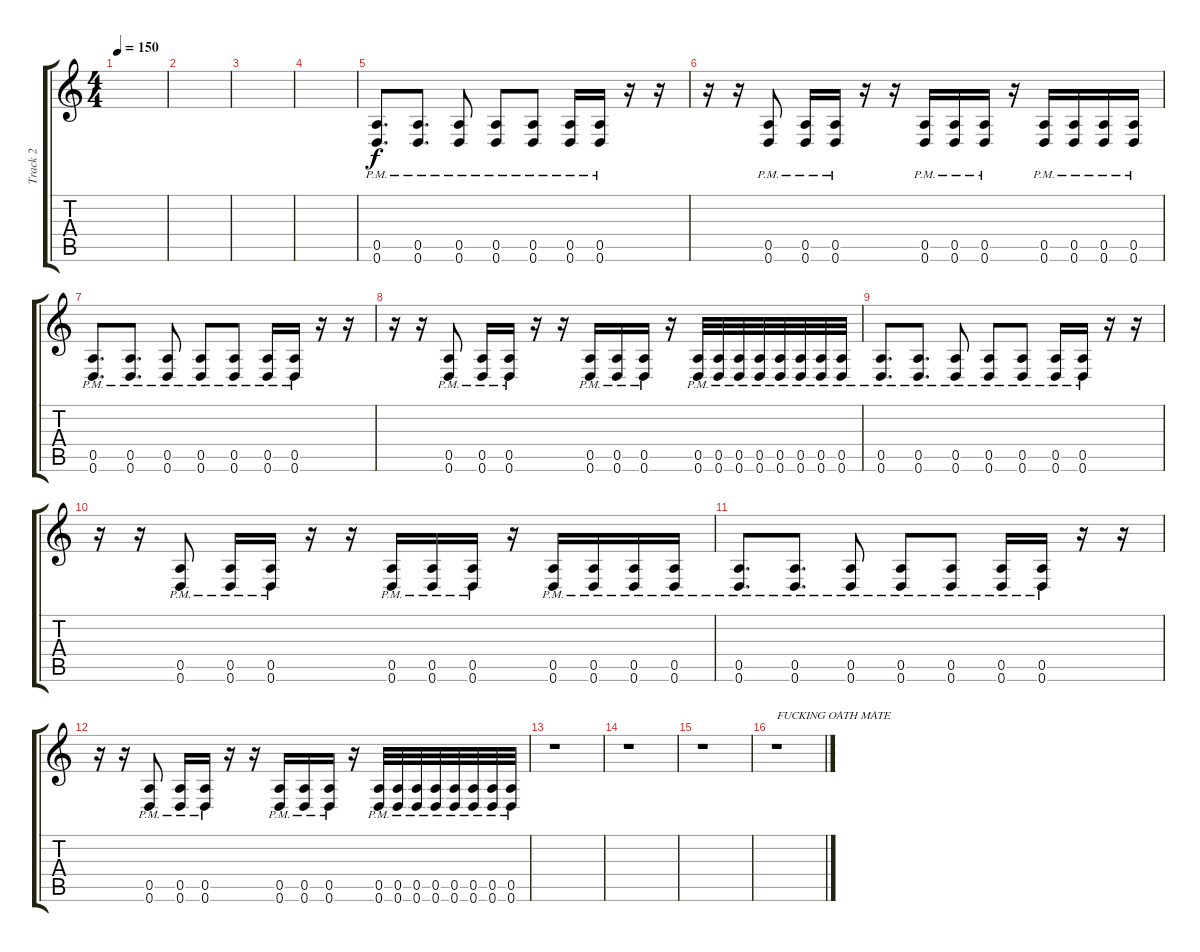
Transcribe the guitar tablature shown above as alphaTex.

\track ("Track 2" "Track 2") {instrument distortionguitar}
\staff {score tabs}
\tuning (E4 B3 G3 D3 A2 D2) {hide}
\ts (4 4)
\tempo 150
\clef g2
\ks c
|
|
|
|
(0.5{pm} 0.6{pm}).8{d} (0.5{pm} 0.6{pm}).8{d} (0.5{pm} 0.6{pm}).8 (0.5{pm} 0.6{pm}).8 (0.5{pm} 0.6{pm}).8 (0.5{pm} 0.6{pm}).16 (0.5{pm} 0.6{pm}).16 r.16 r.16 |
r.16 r.16 (0.5{pm} 0.6{pm}).8 (0.5{pm} 0.6{pm}).16 (0.5{pm} 0.6{pm}).16 r.16 r.16 (0.5{pm} 0.6{pm}).16 (0.5{pm} 0.6{pm}).16 (0.5{pm} 0.6{pm}).16 r.16 (0.5{pm} 0.6{pm}).16 (0.5{pm} 0.6{pm}).16 (0.5{pm} 0.6{pm}).16 (0.5{pm} 0.6{pm}).16 |
(0.5{pm} 0.6{pm}).8{d} (0.5{pm} 0.6{pm}).8{d} (0.5{pm} 0.6{pm}).8 (0.5{pm} 0.6{pm}).8 (0.5{pm} 0.6{pm}).8 (0.5{pm} 0.6{pm}).16 (0.5{pm} 0.6{pm}).16 r.16 r.16 |
r.16 r.16 (0.5{pm} 0.6{pm}).8 (0.5{pm} 0.6{pm}).16 (0.5{pm} 0.6{pm}).16 r.16 r.16 (0.5{pm} 0.6{pm}).16 (0.5{pm} 0.6{pm}).16 (0.5{pm} 0.6{pm}).16 r.16 (0.5{pm} 0.6{pm}).32 (0.5{pm} 0.6{pm}).32 (0.5{pm} 0.6{pm}).32 (0.5{pm} 0.6{pm}).32 (0.5{pm} 0.6{pm}).32 (0.5{pm} 0.6{pm}).32 (0.5{pm} 0.6{pm}).32 (0.5{pm} 0.6{pm}).32 |
(0.5{pm} 0.6{pm}).8{d} (0.5{pm} 0.6{pm}).8{d} (0.5{pm} 0.6{pm}).8 (0.5{pm} 0.6{pm}).8 (0.5{pm} 0.6{pm}).8 (0.5{pm} 0.6{pm}).16 (0.5{pm} 0.6{pm}).16 r.16 r.16 |
r.16 r.16 (0.5{pm} 0.6{pm}).8 (0.5{pm} 0.6{pm}).16 (0.5{pm} 0.6{pm}).16 r.16 r.16 (0.5{pm} 0.6{pm}).16 (0.5{pm} 0.6{pm}).16 (0.5{pm} 0.6{pm}).16 r.16 (0.5{pm} 0.6{pm}).16 (0.5{pm} 0.6{pm}).16 (0.5{pm} 0.6{pm}).16 (0.5{pm} 0.6{pm}).16 |
(0.5{pm} 0.6{pm}).8{d} (0.5{pm} 0.6{pm}).8{d} (0.5{pm} 0.6{pm}).8 (0.5{pm} 0.6{pm}).8 (0.5{pm} 0.6{pm}).8 (0.5{pm} 0.6{pm}).16 (0.5{pm} 0.6{pm}).16 r.16 r.16 |
r.16 r.16 (0.5{pm} 0.6{pm}).8 (0.5{pm} 0.6{pm}).16 (0.5{pm} 0.6{pm}).16 r.16 r.16 (0.5{pm} 0.6{pm}).16 (0.5{pm} 0.6{pm}).16 (0.5{pm} 0.6{pm}).16 r.16 (0.5{pm} 0.6{pm}).32 (0.5{pm} 0.6{pm}).32 (0.5{pm} 0.6{pm}).32 (0.5{pm} 0.6{pm}).32 (0.5{pm} 0.6{pm}).32 (0.5{pm} 0.6{pm}).32 (0.5{pm} 0.6{pm}).32 (0.5{pm} 0.6{pm}).32 |
r.1 |
r.1 |
r.1 |
r.1{txt "FUCKING OATH MATE"}
